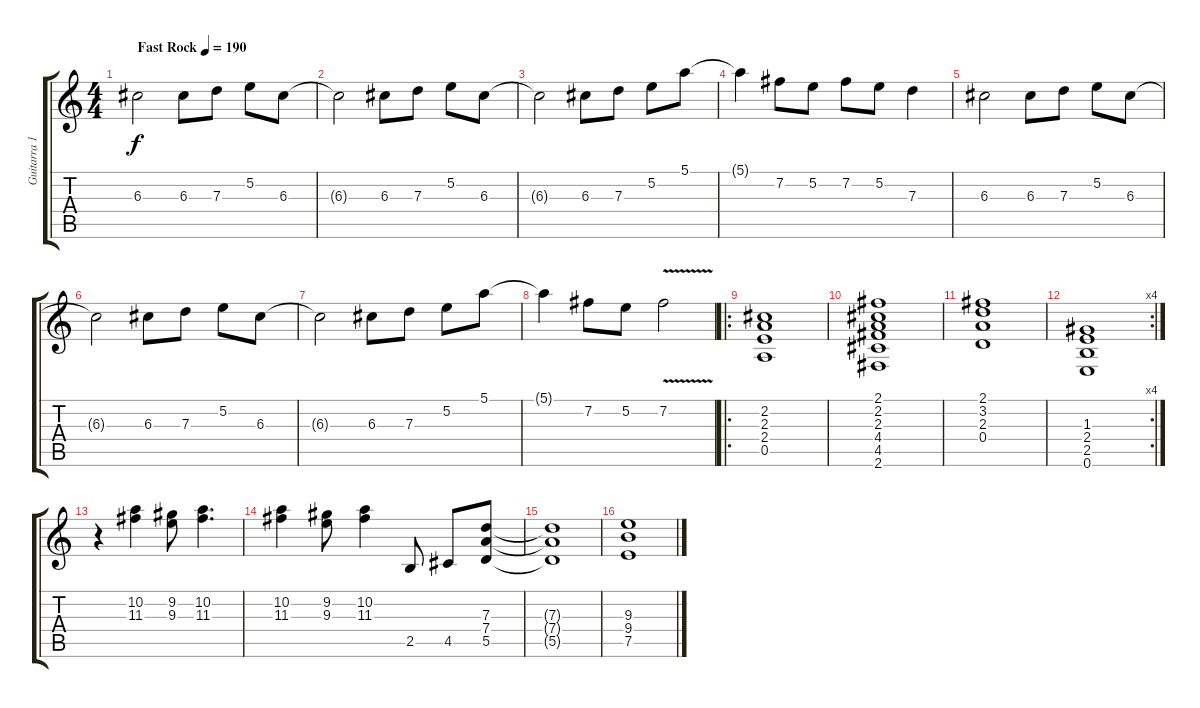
\track ("Guitarra 1" "Guitarra 1") {instrument distortionguitar}
\staff {score tabs}
\tuning (E4 B3 G3 D3 A2 E2) {hide}
\ts (4 4)
\tempo (190 "Fast Rock")
\tempo 180
\tempo (190 "Fast Rock")
\clef g2
\ks c
6.3.2{dy f instrument distortionguitar} 6.3.8 7.3.8 5.2.8 6.3.8 |
6.3{t}.2 6.3.8 7.3.8 5.2.8 6.3.8 |
6.3{t}.2 6.3.8 7.3.8 5.2.8 5.1.8 |
5.1{t}.4 7.2.8 5.2.8 7.2.8 5.2.8 7.3.4 |
6.3.2 6.3.8 7.3.8 5.2.8 6.3.8 |
6.3{t}.2 6.3.8 7.3.8 5.2.8 6.3.8 |
6.3{t}.2 6.3.8 7.3.8 5.2.8 5.1.8 |
5.1{t}.4 7.2.8 5.2.8 7.2{v}.2 |
\ro
(2.2 2.3 2.4 0.5).1 |
(2.1 2.2 2.3 4.4 4.5 2.6).1 |
(2.1 3.2 2.3 0.4).1 |
\rc 4
(1.3 2.4 2.5 0.6).1 |
r.4 (10.2 11.3).4 (9.2 9.3).8 (10.2 11.3).4{d} |
(10.2 11.3).4 (9.2 9.3).8 (10.2 11.3).4 2.5.8 4.5.8 (7.3 7.4 5.5).8 |
(7.3{t} 7.4{t} 5.5{t}).1 |
(9.3 9.4 7.5).1
